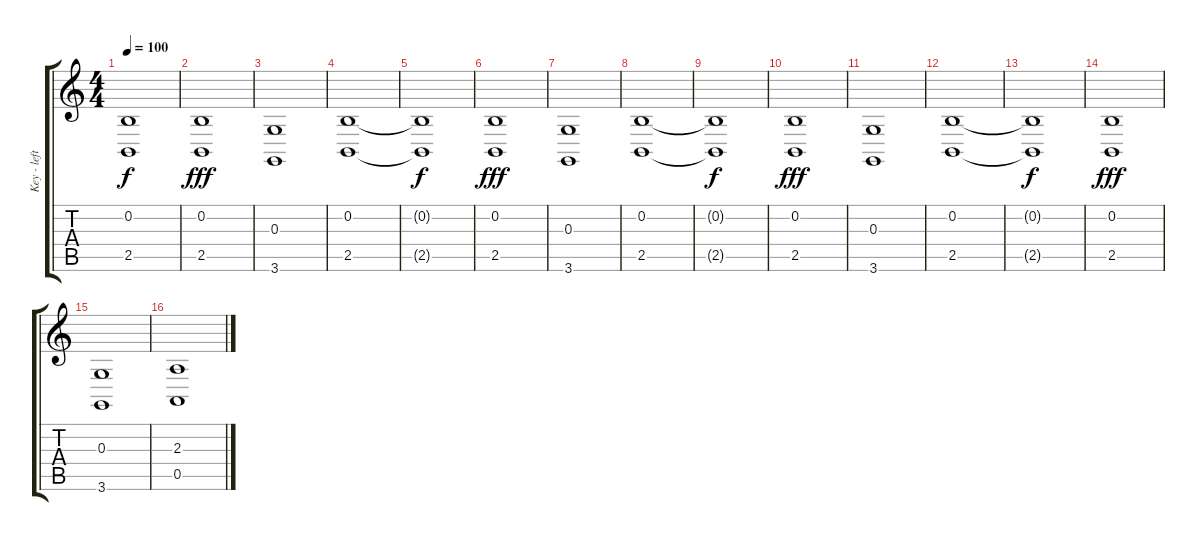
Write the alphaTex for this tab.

\track ("Key - left" "Key - left") {instrument synthstrings1}
\staff {score tabs}
\tuning (E4 B3 G3 D3 A2 E2) {hide}
\ts (4 4)
\tempo 100
\clef g2
\ks c
(0.2{t} 2.5{t}).1{dy f} |
(0.2 2.5).1{dy fff} |
(0.3 3.6).1 |
(0.2 2.5).1 |
(0.2{t} 2.5{t}).1{dy f} |
(0.2 2.5).1{dy fff} |
(0.3 3.6).1 |
(0.2 2.5).1 |
(0.2{t} 2.5{t}).1{dy f} |
(0.2 2.5).1{dy fff} |
(0.3 3.6).1 |
(0.2 2.5).1 |
(0.2{t} 2.5{t}).1{dy f} |
(0.2 2.5).1{dy fff} |
(0.3 3.6).1 |
(2.3 0.5).1{volume 16 balance 8}
